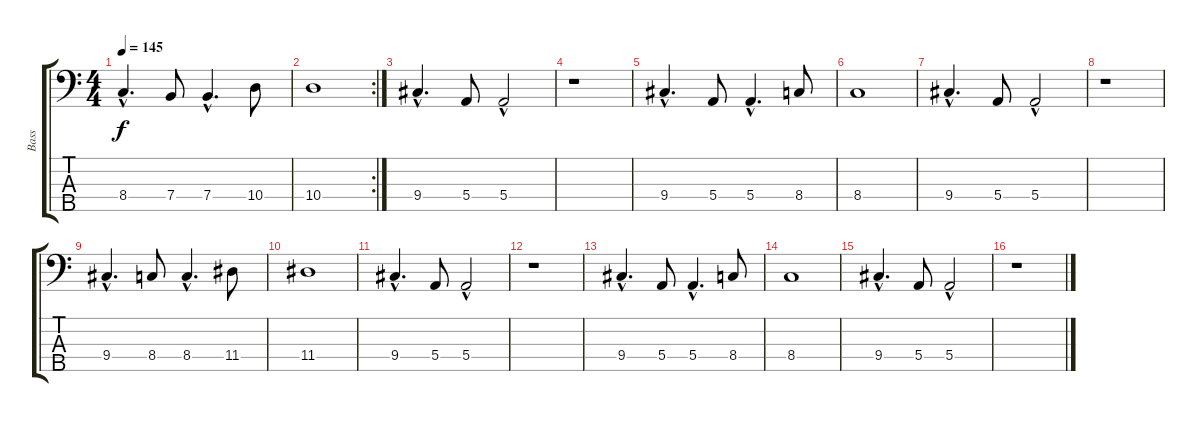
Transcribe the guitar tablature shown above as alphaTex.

\track ("Bass" "Bass") {instrument electricbasspick}
\staff {score tabs}
\tuning (G2 D2 A1 E1 B0) {hide}
\ts (4 4)
\tempo 145
\clef f4
\ks c
8.4{hac}.4{d dy f} 7.4.8 7.4{hac}.4{d} 10.4.8 |
\rc 2
10.4.1 |
9.4{hac}.4{d} 5.4.8 5.4{hac}.2 |
r.1 |
9.4{hac}.4{d} 5.4.8 5.4{hac}.4{d} 8.4.8 |
8.4.1 |
9.4{hac}.4{d} 5.4.8 5.4{hac}.2 |
r.1 |
9.4{hac}.4{d} 8.4.8 8.4{hac}.4{d} 11.4.8 |
11.4.1 |
9.4{hac}.4{d} 5.4.8 5.4{hac}.2 |
r.1 |
9.4{hac}.4{d} 5.4.8 5.4{hac}.4{d} 8.4.8 |
8.4.1 |
9.4{hac}.4{d} 5.4.8 5.4{hac}.2 |
r.1
